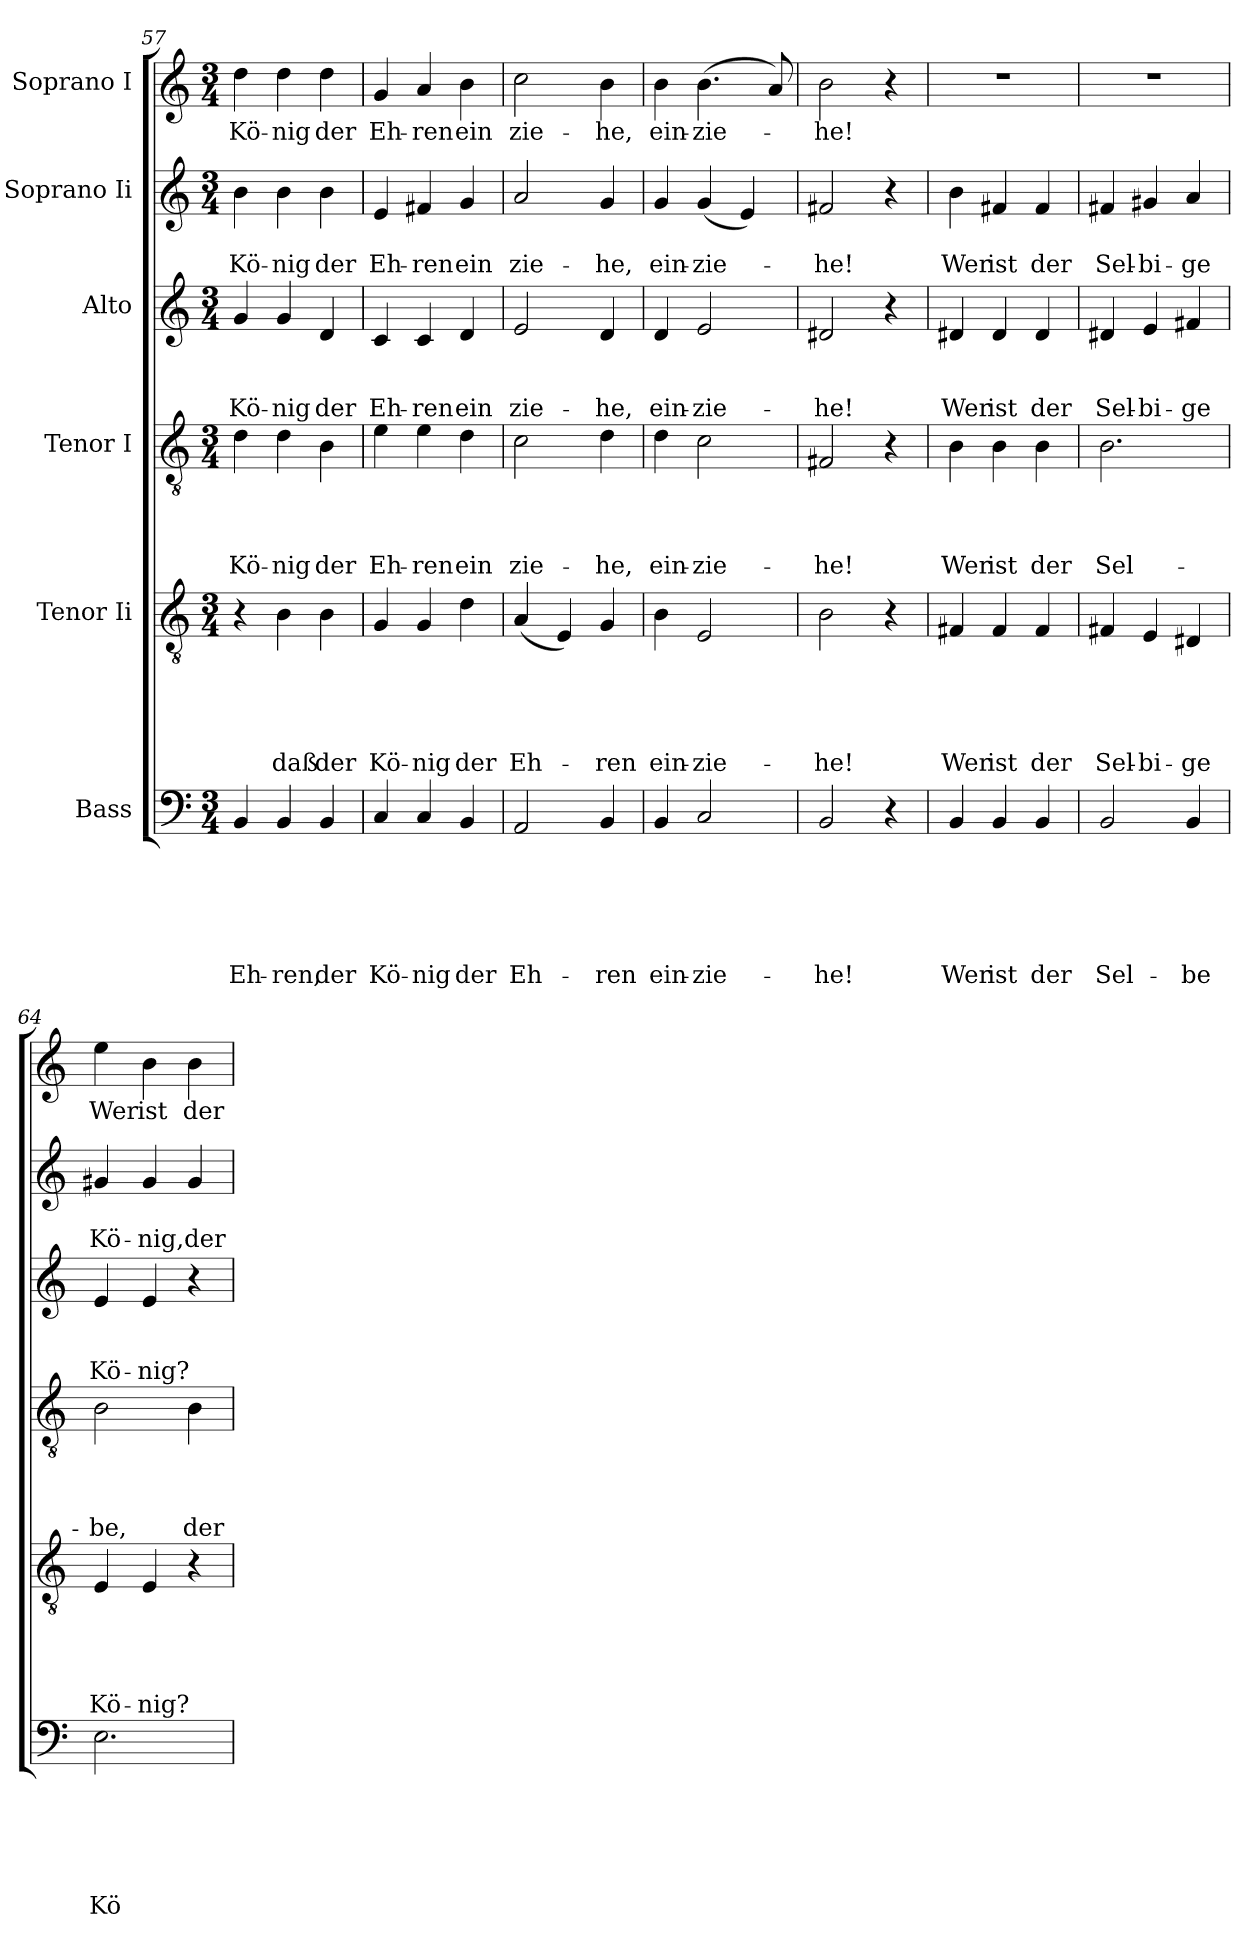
**kern	**text	**text	**text	**text	**text	**text	**kern	**text	**text	**text	**text	**text	**kern	**text	**text	**text	**text	**kern	**text	**text	**text	**kern	**text	**text	**kern	**text
*part6	*part6	*part6	*part6	*part6	*part6	*part6	*part5	*part5	*part5	*part5	*part5	*part5	*part4	*part4	*part4	*part4	*part4	*part3	*part3	*part3	*part3	*part2	*part2	*part2	*part1	*part1
*staff6	*staff6	*staff6	*staff6	*staff6	*staff6	*staff6	*staff5	*staff5	*staff5	*staff5	*staff5	*staff5	*staff4	*staff4	*staff4	*staff4	*staff4	*staff3	*staff3	*staff3	*staff3	*staff2	*staff2	*staff2	*staff1	*staff1
*I"Bass	*	*	*	*	*	*	*I"Tenor Ii	*	*	*	*	*	*I"Tenor I	*	*	*	*	*I"Alto	*	*	*	*I"Soprano Ii	*	*	*I"Soprano I	*
*clefF4	*	*	*	*	*	*	*clefGv2	*	*	*	*	*	*clefGv2	*	*	*	*	*clefG2	*	*	*	*clefG2	*	*	*clefG2	*
*k[]	*	*	*	*	*	*	*k[]	*	*	*	*	*	*k[]	*	*	*	*	*k[]	*	*	*	*k[]	*	*	*k[]	*
*C:	*	*	*	*	*	*	*C:	*	*	*	*	*	*C:	*	*	*	*	*C:	*	*	*	*C:	*	*	*C:	*
*M3/4	*	*	*	*	*	*	*M3/4	*	*	*	*	*	*M3/4	*	*	*	*	*M3/4	*	*	*	*M3/4	*	*	*M3/4	*
=57	=57	=57	=57	=57	=57	=57	=57	=57	=57	=57	=57	=57	=57	=57	=57	=57	=57	=57	=57	=57	=57	=57	=57	=57	=57	=57
!	!	!	!	!	!	!LO:LY:b	!	!	!	!	!	!	!	!	!	!	!LO:LY:b	!	!	!	!LO:LY:b	!	!	!LO:LY:b	!	!LO:LY:b
4BB/	.	.	.	.	.	Eh-	4r	.	.	.	.	.	4d\	.	.	.	Kö-	4g/	.	.	Kö-	4b\	.	Kö-	4dd\	Kö-
!	!	!	!	!	!	!LO:LY:b	!	!	!	!	!	!LO:LY:b	!	!	!	!	!LO:LY:b	!	!	!	!LO:LY:b	!	!	!LO:LY:b	!	!LO:LY:b
4BB/	.	.	.	.	.	-ren,	4B\	.	.	.	.	daß	4d\	.	.	.	-nig	4g/	.	.	-nig	4b\	.	-nig	4dd\	-nig
!	!	!	!	!	!	!LO:LY:b	!	!	!	!	!	!LO:LY:b	!	!	!	!	!LO:LY:b	!	!	!	!LO:LY:b	!	!	!LO:LY:b	!	!LO:LY:b
4BB/	.	.	.	.	.	der	4B\	.	.	.	.	der	4B\	.	.	.	der	4d/	.	.	der	4b\	.	der	4dd\	der
=58	=58	=58	=58	=58	=58	=58	=58	=58	=58	=58	=58	=58	=58	=58	=58	=58	=58	=58	=58	=58	=58	=58	=58	=58	=58	=58
!	!	!	!	!	!	!LO:LY:b	!	!	!	!	!	!LO:LY:b	!	!	!	!	!LO:LY:b	!	!	!	!LO:LY:b	!	!	!LO:LY:b	!	!LO:LY:b
4C/	.	.	.	.	.	Kö-	4G/	.	.	.	.	Kö-	4e\	.	.	.	Eh-	4c/	.	.	Eh-	4e/	.	Eh-	4g/	Eh-
!	!	!	!	!	!	!LO:LY:b	!	!	!	!	!	!LO:LY:b	!	!	!	!	!LO:LY:b	!	!	!	!LO:LY:b	!	!	!LO:LY:b	!	!LO:LY:b
4C/	.	.	.	.	.	-nig	4G/	.	.	.	.	-nig	4e\	.	.	.	-ren	4c/	.	.	-ren	4f#X/	.	-ren	4a/	-ren
!	!	!	!	!	!	!LO:LY:b	!	!	!	!	!	!LO:LY:b	!	!	!	!	!LO:LY:b	!	!	!	!LO:LY:b	!	!	!LO:LY:b	!	!LO:LY:b
4BB/	.	.	.	.	.	der	4d\	.	.	.	.	der	4d\	.	.	.	ein	4d/	.	.	ein	4g/	.	ein	4b\	ein
=59	=59	=59	=59	=59	=59	=59	=59	=59	=59	=59	=59	=59	=59	=59	=59	=59	=59	=59	=59	=59	=59	=59	=59	=59	=59	=59
!	!	!	!	!	!	!LO:LY:b	!	!	!	!	!	!LO:LY:b	!	!	!	!	!LO:LY:b	!	!	!	!LO:LY:b	!	!	!LO:LY:b	!	!LO:LY:b
2AA/	.	.	.	.	.	Eh-	(<4A/	.	.	.	.	Eh-	2c\	.	.	.	zie-	2e/	.	.	zie-	2a/	.	zie-	2cc\	zie-
.	.	.	.	.	.	.	4E/)	.	.	.	.	.	.	.	.	.	.	.	.	.	.	.	.	.	.	.
!	!	!	!	!	!	!LO:LY:b	!	!	!	!	!	!LO:LY:b	!	!	!	!	!LO:LY:b	!	!	!	!LO:LY:b	!	!	!LO:LY:b	!	!LO:LY:b
4BB/	.	.	.	.	.	-ren	4G/	.	.	.	.	-ren	4d\	.	.	.	-he,	4d/	.	.	-he,	4g/	.	-he,	4b\	-he,
!!LO:PB:g=z
=60	=60	=60	=60	=60	=60	=60	=60	=60	=60	=60	=60	=60	=60	=60	=60	=60	=60	=60	=60	=60	=60	=60	=60	=60	=60	=60
!	!	!	!	!	!	!LO:LY:b	!	!	!	!	!	!LO:LY:b	!	!	!	!	!LO:LY:b	!	!	!	!LO:LY:b	!	!	!LO:LY:b	!	!LO:LY:b
4BB/	.	.	.	.	.	ein-	4B\	.	.	.	.	ein-	4d\	.	.	.	ein-	4d/	.	.	ein-	4g/	.	ein-	4b\	ein-
!	!	!	!	!	!	!LO:LY:b	!	!	!	!	!	!LO:LY:b	!	!	!	!	!LO:LY:b	!	!	!	!LO:LY:b	!	!	!LO:LY:b	!	!LO:LY:b
2C/	.	.	.	.	.	-zie-	2E/	.	.	.	.	-zie-	2c\	.	.	.	-zie-	2e/	.	.	-zie-	(<4g/	.	-zie-	(>4.b\	-zie-
.	.	.	.	.	.	.	.	.	.	.	.	.	.	.	.	.	.	.	.	.	.	4e/)	.	.	.	.
.	.	.	.	.	.	.	.	.	.	.	.	.	.	.	.	.	.	.	.	.	.	.	.	.	8a/)	.
=61	=61	=61	=61	=61	=61	=61	=61	=61	=61	=61	=61	=61	=61	=61	=61	=61	=61	=61	=61	=61	=61	=61	=61	=61	=61	=61
!	!	!	!	!	!	!LO:LY:b	!	!	!	!	!	!LO:LY:b	!	!	!	!	!LO:LY:b	!	!	!	!LO:LY:b	!	!	!LO:LY:b	!	!LO:LY:b
2BB/	.	.	.	.	.	-he!	2B\	.	.	.	.	-he!	2F#X/	.	.	.	-he!	2d#X/	.	.	-he!	2f#X/	.	-he!	2b\	-he!
4r	.	.	.	.	.	.	4r	.	.	.	.	.	4r	.	.	.	.	4r	.	.	.	4r	.	.	4r	.
=62	=62	=62	=62	=62	=62	=62	=62	=62	=62	=62	=62	=62	=62	=62	=62	=62	=62	=62	=62	=62	=62	=62	=62	=62	=62	=62
!	!	!	!	!	!	!LO:LY:b	!	!	!	!	!	!LO:LY:b	!	!	!	!	!LO:LY:b	!	!	!	!LO:LY:b	!	!	!LO:LY:b	!LO:N:vis=1	!
4BB/	.	.	.	.	.	Wer	4F#X/	.	.	.	.	Wer	4B\	.	.	.	Wer	4d#X/	.	.	Wer	4b\	.	Wer	2.r	.
!	!	!	!	!	!	!LO:LY:b	!	!	!	!	!	!LO:LY:b	!	!	!	!	!LO:LY:b	!	!	!	!LO:LY:b	!	!	!LO:LY:b	!	!
4BB/	.	.	.	.	.	ist	4F#/	.	.	.	.	ist	4B\	.	.	.	ist	4d#/	.	.	ist	4f#X/	.	ist	.	.
!	!	!	!	!	!	!LO:LY:b	!	!	!	!	!	!LO:LY:b	!	!	!	!	!LO:LY:b	!	!	!	!LO:LY:b	!	!	!LO:LY:b	!	!
4BB/	.	.	.	.	.	der	4F#/	.	.	.	.	der	4B\	.	.	.	der	4d#/	.	.	der	4f#/	.	der	.	.
=63	=63	=63	=63	=63	=63	=63	=63	=63	=63	=63	=63	=63	=63	=63	=63	=63	=63	=63	=63	=63	=63	=63	=63	=63	=63	=63
!	!	!	!	!	!	!LO:LY:b	!	!	!	!	!	!LO:LY:b	!	!	!	!	!LO:LY:b	!	!	!	!LO:LY:b	!	!	!LO:LY:b	!LO:N:vis=1	!
2BB/	.	.	.	.	.	Sel-	4F#X/	.	.	.	.	Sel-	2.B\	.	.	.	Sel-	4d#X/	.	.	Sel-	4f#X/	.	Sel-	2.r	.
!	!	!	!	!	!	!	!	!	!	!	!	!LO:LY:b	!	!	!	!	!	!	!	!	!LO:LY:b	!	!	!LO:LY:b	!	!
.	.	.	.	.	.	.	4E/	.	.	.	.	-bi-	.	.	.	.	.	4e/	.	.	-bi-	4g#X/	.	-bi-	.	.
!	!	!	!	!	!	!LO:LY:b	!	!	!	!	!	!LO:LY:b	!	!	!	!	!	!	!	!	!LO:LY:b	!	!	!LO:LY:b	!	!
4BB/	.	.	.	.	.	-be	4D#X/	.	.	.	.	-ge	.	.	.	.	.	4f#X/	.	.	-ge	4a/	.	-ge	.	.
=64	=64	=64	=64	=64	=64	=64	=64	=64	=64	=64	=64	=64	=64	=64	=64	=64	=64	=64	=64	=64	=64	=64	=64	=64	=64	=64
!	!	!	!	!	!	!LO:LY:b	!	!	!	!	!	!LO:LY:b	!	!	!	!	!LO:LY:b	!	!	!	!LO:LY:b	!	!	!LO:LY:b	!	!LO:LY:b
2.E\	.	.	.	.	.	Kö-	4E/	.	.	.	.	Kö-	2B\	.	.	.	-be,	4e/	.	.	Kö-	4g#X/	.	Kö-	4ee\	Wer
!	!	!	!	!	!	!	!	!	!	!	!	!LO:LY:b	!	!	!	!	!	!	!	!	!LO:LY:b	!	!	!LO:LY:b	!	!LO:LY:b
.	.	.	.	.	.	.	4E/	.	.	.	.	-nig?	.	.	.	.	.	4e/	.	.	-nig?	4g#/	.	-nig,der	4b\	ist
!	!	!	!	!	!	!	!	!	!	!	!	!	!	!	!	!	!LO:LY:b	!	!	!	!	!	!	!	!	!LO:LY:b
.	.	.	.	.	.	.	4r	.	.	.	.	.	4B\	.	.	.	der	4r	.	.	.	4g#/	.	.	4b\	der
=	=	=	=	=	=	=	=	=	=	=	=	=	=	=	=	=	=	=	=	=	=	=	=	=	=	=
*-	*-	*-	*-	*-	*-	*-	*-	*-	*-	*-	*-	*-	*-	*-	*-	*-	*-	*-	*-	*-	*-	*-	*-	*-	*-	*-
